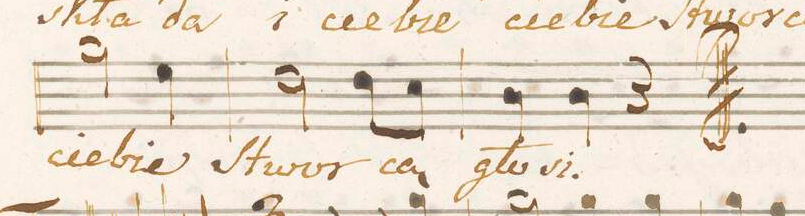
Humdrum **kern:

**kern	**text
*I"Alto.	*
*clefC3	*
*k[f#c#g#]	*
*M3/4	*
2a\	cie-
4f#\	-bie
=87	=87
2e\	twor-
8e\L	-cą
8d\J	.
=88	=88
4c#\	gło-
4c#\	-si.
4r	.
==	==
*-	*-
